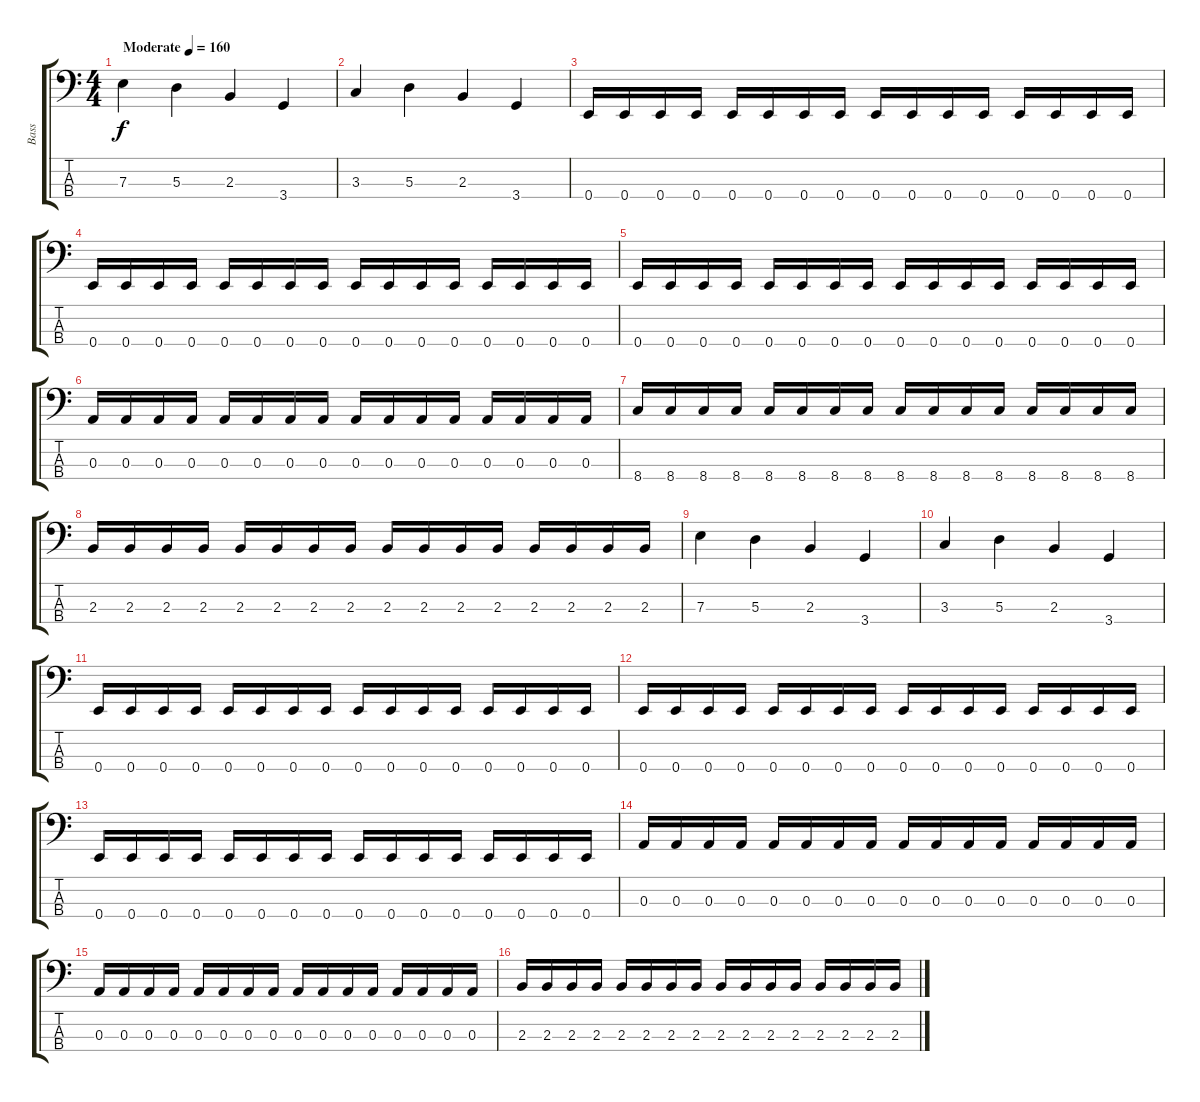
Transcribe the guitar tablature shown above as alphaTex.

\track ("Bass" "Bass") {instrument electricbassfinger}
\staff {score tabs}
\tuning (G2 D2 A1 E1) {hide}
\ts (4 4)
\tempo (160 "Moderate")
\clef f4
\ks c
7.3.4{dy f instrument electricbassfinger} 5.3.4 2.3.4 3.4.4 |
3.3.4 5.3.4 2.3.4 3.4.4 |
0.4.16 0.4.16 0.4.16 0.4.16 0.4.16 0.4.16 0.4.16 0.4.16 0.4.16 0.4.16 0.4.16 0.4.16 0.4.16 0.4.16 0.4.16 0.4.16 |
0.4.16 0.4.16 0.4.16 0.4.16 0.4.16 0.4.16 0.4.16 0.4.16 0.4.16 0.4.16 0.4.16 0.4.16 0.4.16 0.4.16 0.4.16 0.4.16 |
0.4.16 0.4.16 0.4.16 0.4.16 0.4.16 0.4.16 0.4.16 0.4.16 0.4.16 0.4.16 0.4.16 0.4.16 0.4.16 0.4.16 0.4.16 0.4.16 |
0.3.16 0.3.16 0.3.16 0.3.16 0.3.16 0.3.16 0.3.16 0.3.16 0.3.16 0.3.16 0.3.16 0.3.16 0.3.16 0.3.16 0.3.16 0.3.16 |
8.4.16 8.4.16 8.4.16 8.4.16 8.4.16 8.4.16 8.4.16 8.4.16 8.4.16 8.4.16 8.4.16 8.4.16 8.4.16 8.4.16 8.4.16 8.4.16 |
2.3.16 2.3.16 2.3.16 2.3.16 2.3.16 2.3.16 2.3.16 2.3.16 2.3.16 2.3.16 2.3.16 2.3.16 2.3.16 2.3.16 2.3.16 2.3.16 |
7.3.4 5.3.4 2.3.4 3.4.4 |
3.3.4 5.3.4 2.3.4 3.4.4 |
0.4.16 0.4.16 0.4.16 0.4.16 0.4.16 0.4.16 0.4.16 0.4.16 0.4.16 0.4.16 0.4.16 0.4.16 0.4.16 0.4.16 0.4.16 0.4.16 |
0.4.16 0.4.16 0.4.16 0.4.16 0.4.16 0.4.16 0.4.16 0.4.16 0.4.16 0.4.16 0.4.16 0.4.16 0.4.16 0.4.16 0.4.16 0.4.16 |
0.4.16 0.4.16 0.4.16 0.4.16 0.4.16 0.4.16 0.4.16 0.4.16 0.4.16 0.4.16 0.4.16 0.4.16 0.4.16 0.4.16 0.4.16 0.4.16 |
0.3.16 0.3.16 0.3.16 0.3.16 0.3.16 0.3.16 0.3.16 0.3.16 0.3.16 0.3.16 0.3.16 0.3.16 0.3.16 0.3.16 0.3.16 0.3.16 |
0.3.16 0.3.16 0.3.16 0.3.16 0.3.16 0.3.16 0.3.16 0.3.16 0.3.16 0.3.16 0.3.16 0.3.16 0.3.16 0.3.16 0.3.16 0.3.16 |
2.3.16 2.3.16 2.3.16 2.3.16 2.3.16 2.3.16 2.3.16 2.3.16 2.3.16 2.3.16 2.3.16 2.3.16 2.3.16 2.3.16 2.3.16 2.3.16
